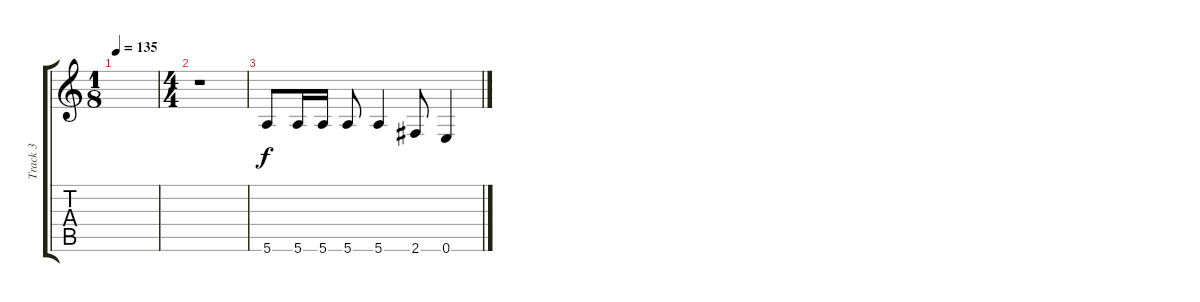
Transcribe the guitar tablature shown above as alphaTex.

\track ("Track 3" "Track 3") {instrument electricbassfinger}
\staff {score tabs}
\tuning (E4 B3 G3 D3 A2 E2) {hide}
\ts (1 8)
\tempo 135
\clef g2
\ks c
|
\ts (4 4)
r.1 |
5.6.8 5.6.16 5.6.16 5.6.8 5.6.4 2.6.8 0.6.4
